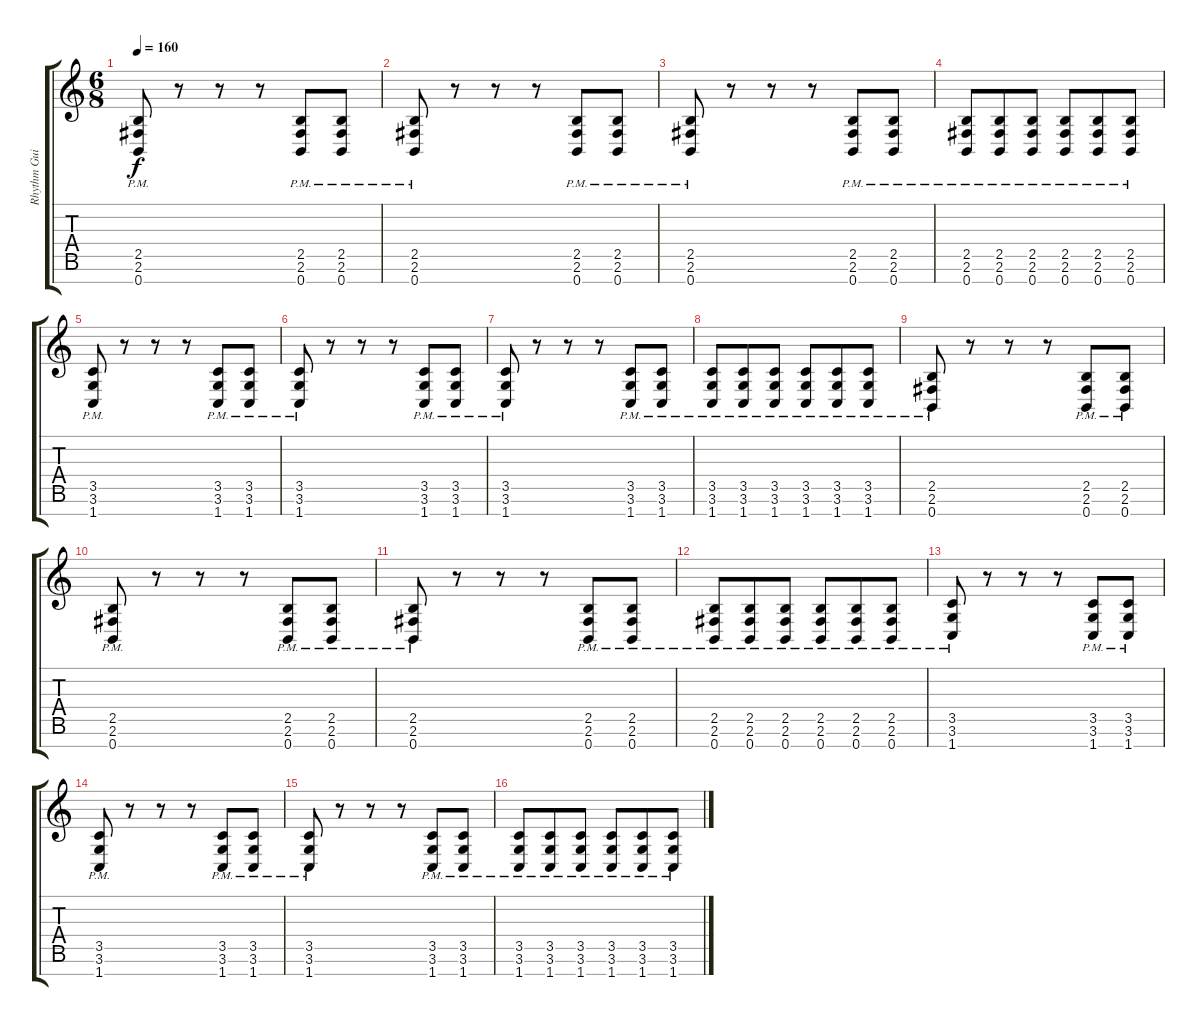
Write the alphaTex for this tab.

\track ("Rhythm Guitar" "Rhythm Gui") {instrument overdrivenguitar}
\staff {score tabs}
\tuning (E4 B3 G3 D3 A2 E2 B1) {hide}
\ts (6 8)
\tempo 160
\clef g2
\ks c
(2.5 2.6 0.7{pm}).8{dy f instrument overdrivenguitar} r.8 r.8 r.8 (2.5 2.6 0.7{pm}).8 (2.5 2.6 0.7{pm}).8 |
(2.5 2.6 0.7{pm}).8 r.8 r.8 r.8 (2.5 2.6 0.7{pm}).8 (2.5 2.6 0.7{pm}).8 |
(2.5 2.6 0.7{pm}).8 r.8 r.8 r.8 (2.5 2.6 0.7{pm}).8 (2.5 2.6 0.7{pm}).8 |
(2.5 2.6 0.7{pm}).8 (2.5 2.6 0.7{pm}).8 (2.5 2.6 0.7{pm}).8 (2.5 2.6 0.7{pm}).8 (2.5 2.6 0.7{pm}).8 (2.5 2.6 0.7{pm}).8 |
(3.5 3.6 1.7{pm}).8 r.8 r.8 r.8 (3.5 3.6 1.7{pm}).8 (3.5 3.6 1.7{pm}).8 |
(3.5 3.6 1.7{pm}).8 r.8 r.8 r.8 (3.5 3.6 1.7{pm}).8 (3.5 3.6 1.7{pm}).8 |
(3.5 3.6 1.7{pm}).8 r.8 r.8 r.8 (3.5 3.6 1.7{pm}).8 (3.5 3.6 1.7{pm}).8 |
(3.5 3.6 1.7{pm}).8 (3.5 3.6 1.7{pm}).8 (3.5 3.6 1.7{pm}).8 (3.5 3.6 1.7{pm}).8 (3.5 3.6 1.7{pm}).8 (3.5 3.6 1.7{pm}).8 |
(2.5 2.6 0.7{pm}).8 r.8 r.8 r.8 (2.5 2.6 0.7{pm}).8 (2.5 2.6 0.7{pm}).8 |
(2.5 2.6 0.7{pm}).8 r.8 r.8 r.8 (2.5 2.6 0.7{pm}).8 (2.5 2.6 0.7{pm}).8 |
(2.5 2.6 0.7{pm}).8 r.8 r.8 r.8 (2.5 2.6 0.7{pm}).8 (2.5 2.6 0.7{pm}).8 |
(2.5 2.6 0.7{pm}).8 (2.5 2.6 0.7{pm}).8 (2.5 2.6 0.7{pm}).8 (2.5 2.6 0.7{pm}).8 (2.5 2.6 0.7{pm}).8 (2.5 2.6 0.7{pm}).8 |
(3.5 3.6 1.7{pm}).8 r.8 r.8 r.8 (3.5 3.6 1.7{pm}).8 (3.5 3.6 1.7{pm}).8 |
(3.5 3.6 1.7{pm}).8 r.8 r.8 r.8 (3.5 3.6 1.7{pm}).8 (3.5 3.6 1.7{pm}).8 |
(3.5 3.6 1.7{pm}).8 r.8 r.8 r.8 (3.5 3.6 1.7{pm}).8 (3.5 3.6 1.7{pm}).8 |
(3.5 3.6 1.7{pm}).8 (3.5 3.6 1.7{pm}).8 (3.5 3.6 1.7{pm}).8 (3.5 3.6 1.7{pm}).8 (3.5 3.6 1.7{pm}).8 (3.5 3.6 1.7{pm}).8
